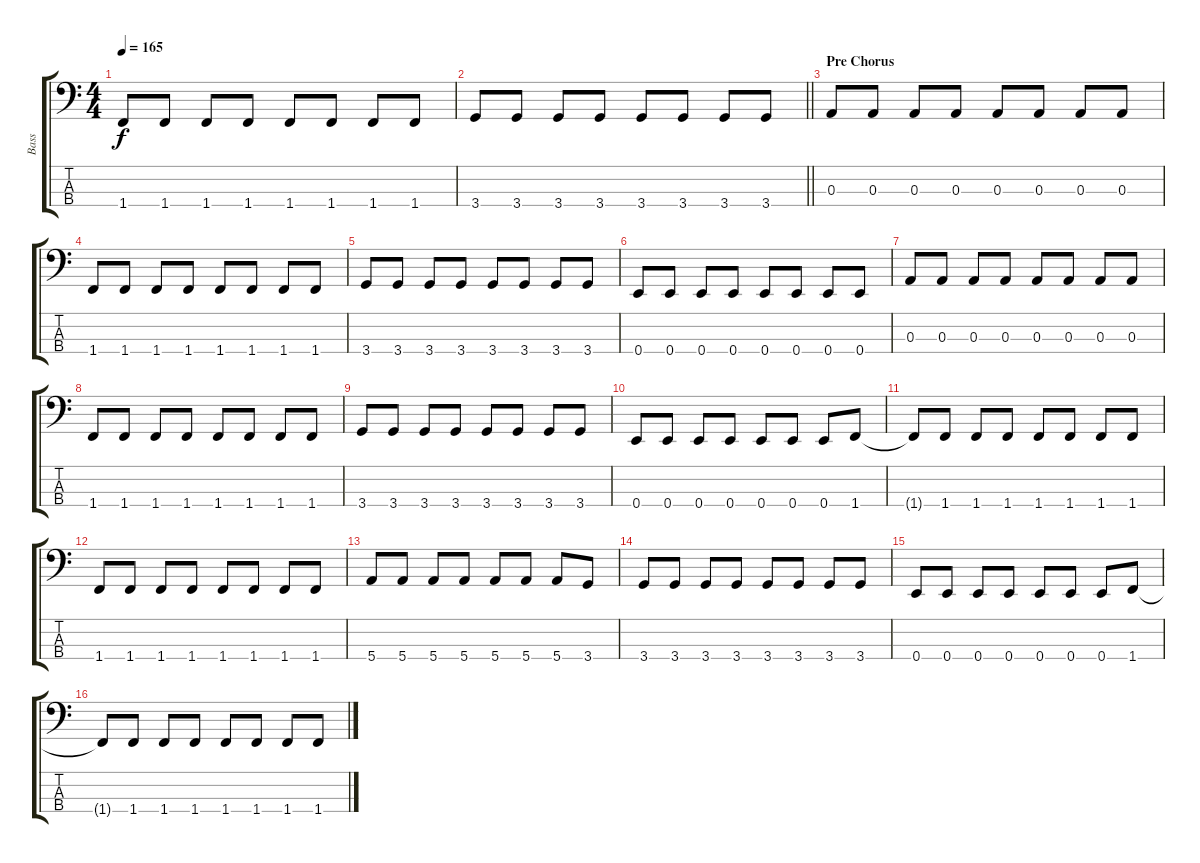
\track ("Bass" "Bass") {instrument electricbassfinger}
\staff {score tabs}
\tuning (G2 D2 A1 E1) {hide}
\ts (4 4)
\tempo 165
\clef f4
\ks c
1.4.8{dy f} 1.4.8 1.4.8 1.4.8 1.4.8 1.4.8 1.4.8 1.4.8 |
\barLineRight lightlight
3.4.8 3.4.8 3.4.8 3.4.8 3.4.8 3.4.8 3.4.8 3.4.8 |
\section ("" "Pre Chorus")
0.3.8 0.3.8 0.3.8 0.3.8 0.3.8 0.3.8 0.3.8 0.3.8 |
1.4.8 1.4.8 1.4.8 1.4.8 1.4.8 1.4.8 1.4.8 1.4.8 |
3.4.8 3.4.8 3.4.8 3.4.8 3.4.8 3.4.8 3.4.8 3.4.8 |
0.4.8 0.4.8 0.4.8 0.4.8 0.4.8 0.4.8 0.4.8 0.4.8 |
0.3.8 0.3.8 0.3.8 0.3.8 0.3.8 0.3.8 0.3.8 0.3.8 |
1.4.8 1.4.8 1.4.8 1.4.8 1.4.8 1.4.8 1.4.8 1.4.8 |
3.4.8 3.4.8 3.4.8 3.4.8 3.4.8 3.4.8 3.4.8 3.4.8 |
0.4.8 0.4.8 0.4.8 0.4.8 0.4.8 0.4.8 0.4.8 1.4.8 |
1.4{t}.8 1.4.8 1.4.8 1.4.8 1.4.8 1.4.8 1.4.8 1.4.8 |
1.4.8 1.4.8 1.4.8 1.4.8 1.4.8 1.4.8 1.4.8 1.4.8 |
5.4.8 5.4.8 5.4.8 5.4.8 5.4.8 5.4.8 5.4.8 3.4.8 |
3.4.8 3.4.8 3.4.8 3.4.8 3.4.8 3.4.8 3.4.8 3.4.8 |
0.4.8 0.4.8 0.4.8 0.4.8 0.4.8 0.4.8 0.4.8 1.4.8 |
1.4{t}.8 1.4.8 1.4.8 1.4.8 1.4.8 1.4.8 1.4.8 1.4.8
